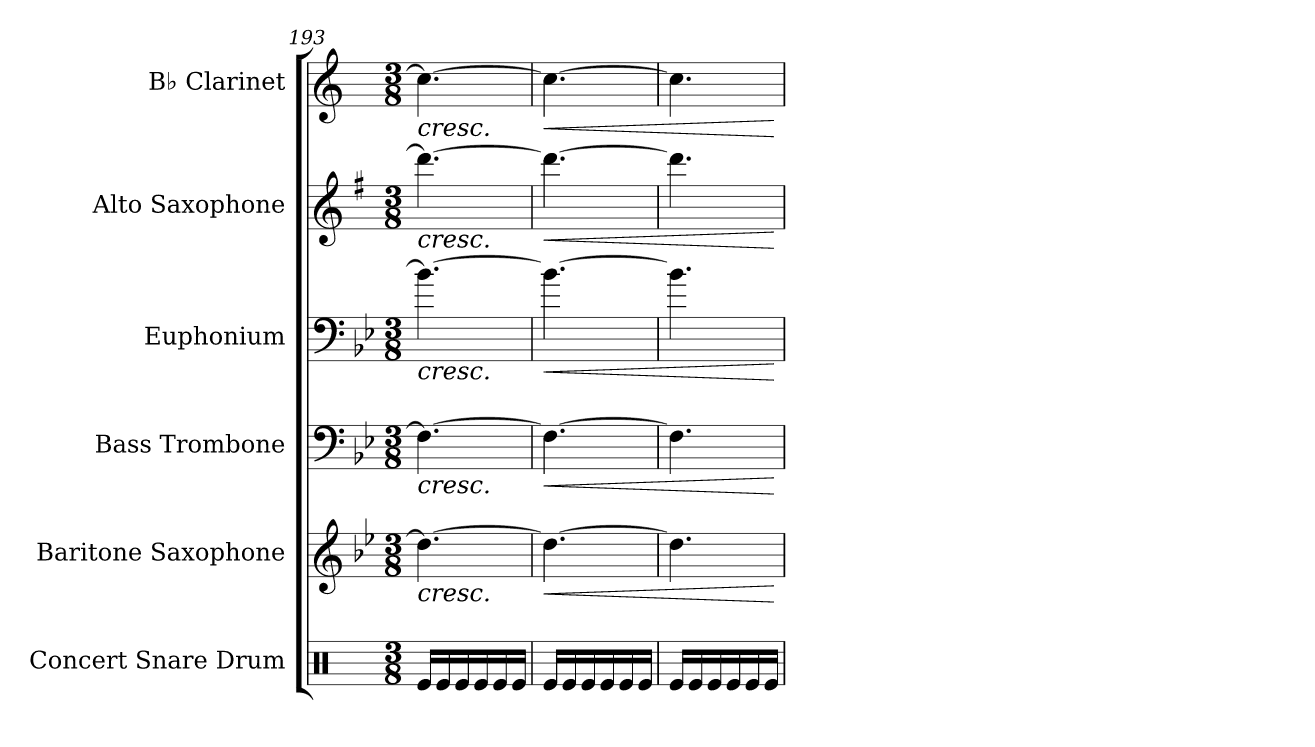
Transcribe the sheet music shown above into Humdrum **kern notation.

**kern	**kern	**dynam	**kern	**dynam	**kern	**dynam	**kern	**dynam	**kern	**dynam
*part6	*part5	*part5	*part4	*part4	*part3	*part3	*part2	*part2	*part1	*part1
*staff6	*staff5	*staff5	*staff4	*staff4	*staff3	*staff3	*staff2	*staff2	*staff1	*staff1
*I"Concert Snare Drum	*I"Baritone Saxophone	*	*I"Bass Trombone	*	*I"Euphonium	*	*I"Alto Saxophone	*	*I"B♭ Clarinet	*
*I'Con. Sn.	*I'Bar. Sax.	*	*I'B. Tbn.	*	*I'Euph.	*	*I'A. Sax.	*	*I'B♭ Cl.	*
*clefX	*clefG2	*	*clefF4	*	*clefF4	*	*clefG2	*	*clefG2	*
*	*ITrd12c21	*	*	*	*	*	*ITrd5c9	*	*ITrd1c2	*
*k[]	*k[b-e-]	*	*k[b-e-]	*	*k[b-e-]	*	*k[b-e-]	*	*k[b-e-]	*
*M3/8	*M3/8	*	*M3/8	*	*M3/8	*	*M3/8	*	*M3/8	*
=193	=193	=193	=193	=193	=193	=193	=193	=193	=193	=193
!	!	!LO:HP:b	!	!LO:HP:b	!	!LO:HP:b	!	!LO:HP:b	!	!LO:HP:b
16Re/LL	4.d\_	<	4.F\_	<	4.b-\_	<	4.ff\_	<	4.b-\_	<
16Re/	.	.	.	.	.	.	.	.	.	.
16Re/	.	.	.	.	.	.	.	.	.	.
16Re/	.	.	.	.	.	.	.	.	.	.
16Re/	.	.	.	.	.	.	.	.	.	.
16Re/JJ	.	.	.	.	.	.	.	.	.	.
=194	=194	=194	=194	=194	=194	=194	=194	=194	=194	=194
!	!	!LO:HP:b	!	!LO:HP:b	!	!LO:HP:b	!	!LO:HP:b	!	!LO:HP:b
16Re/LL	4.d\_	<	4.F\_	<	4.b-\_	<	4.ff\_	<	4.b-\_	<
16Re/	.	.	.	.	.	.	.	.	.	.
16Re/	.	.	.	.	.	.	.	.	.	.
16Re/	.	.	.	.	.	.	.	.	.	.
16Re/	.	.	.	.	.	.	.	.	.	.
16Re/JJ	.	.	.	.	.	.	.	.	.	.
=195	=195	=195	=195	=195	=195	=195	=195	=195	=195	=195
16Re/LL	4.d\]	.	4.F\]	.	4.b-\]	.	4.ff\]	.	4.b-\]	.
16Re/	.	.	.	.	.	.	.	.	.	.
16Re/	.	.	.	.	.	.	.	.	.	.
16Re/	.	.	.	.	.	.	.	.	.	.
16Re/	.	.	.	.	.	.	.	.	.	.
16Re/JJ	.	.	.	.	.	.	.	.	.	.
.	.	[ [	.	[ [	.	[ [	.	[ [	.	[ [
=	=	=	=	=	=	=	=	=	=	=
*-	*-	*-	*-	*-	*-	*-	*-	*-	*-	*-
